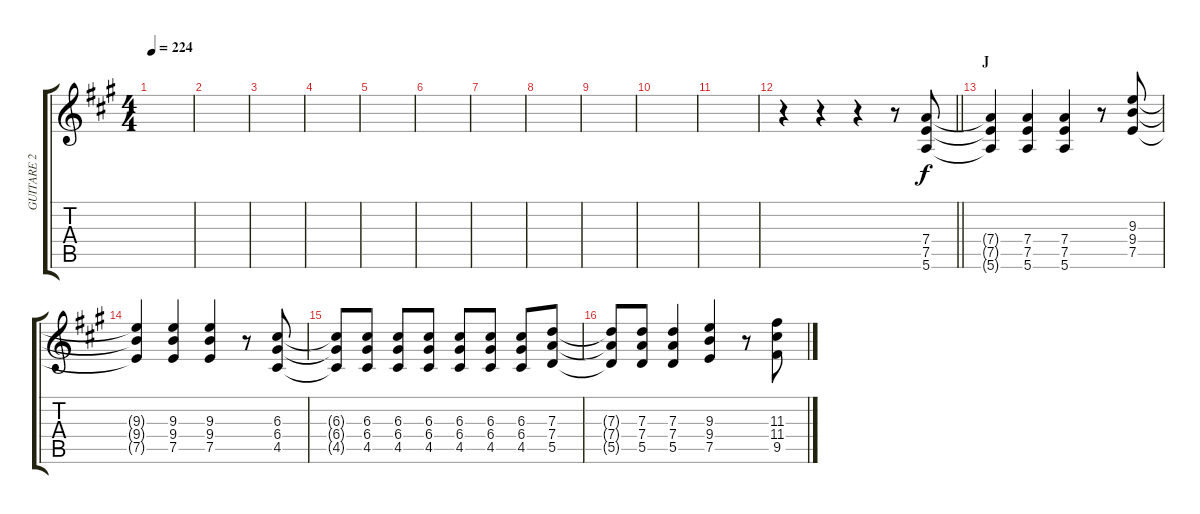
\track ("GUITARE 2" "GUITARE 2") {instrument distortionguitar}
\staff {score tabs}
\tuning (E4 B3 G3 D3 A2 E2) {hide}
\ts (4 4)
\tempo 224
\clef g2
\ks a
|
|
|
|
|
|
|
|
|
|
|
\barLineRight lightlight
r.4{volume 9 instrument distortionguitar} r.4 r.4 r.8 (7.4 7.5 5.6).8 |
\section ("" "J")
(7.4{t} 7.5{t} 5.6{t}).4 (7.4 7.5 5.6).4 (7.4 7.5 5.6).4 r.8 (9.3 9.4 7.5).8 |
(9.3{t} 9.4{t} 7.5{t}).4 (9.3 9.4 7.5).4 (9.3 9.4 7.5).4 r.8 (6.3 6.4 4.5).8 |
(6.3{t} 6.4{t} 4.5{t}).8 (6.3 6.4 4.5).8 (6.3 6.4 4.5).8 (6.3 6.4 4.5).8 (6.3 6.4 4.5).8 (6.3 6.4 4.5).8 (6.3 6.4 4.5).8 (7.3 7.4 5.5).8 |
(7.3{t} 7.4{t} 5.5{t}).8 (7.3 7.4 5.5).8 (7.3 7.4 5.5).4 (9.3 9.4 7.5).4 r.8 (11.3 11.4 9.5).8
